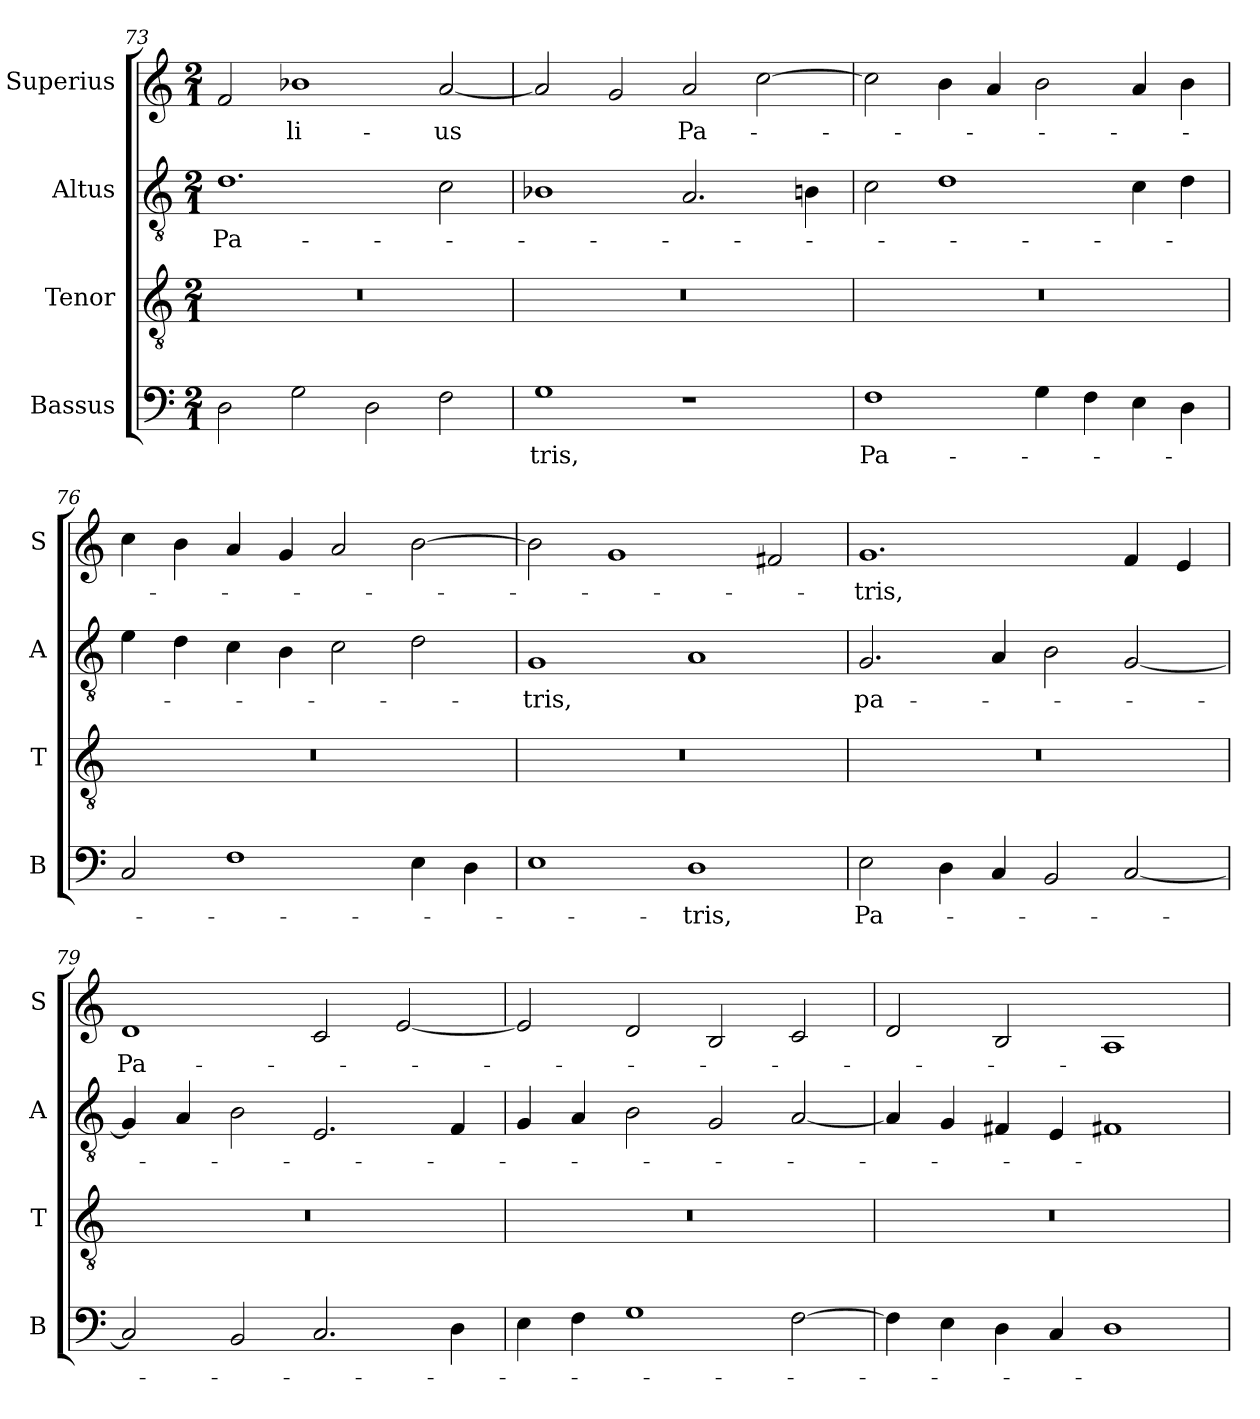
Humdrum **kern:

**kern	**text	**kern	**kern	**text	**kern	**text
*part4	*part4	*part3	*part2	*part2	*part1	*part1
*staff4	*staff4	*staff3	*staff2	*staff2	*staff1	*staff1
*I"Bassus	*	*I"Tenor	*I"Altus	*	*I"Superius	*
*I'B	*	*I'T	*I'A	*	*I'S	*
*clefF4	*	*clefGv2	*clefGv2	*	*clefG2	*
*k[]	*	*k[]	*k[]	*	*k[]	*
*M2/1	*	*M2/1	*M2/1	*	*M2/1	*
=73	=73	=73	=73	=73	=73	=73
2D	.	0r	1.d	Pa-	2f	.
!	!	!	!	!	!	!LO:LY:i
2G	.	.	.	.	1b-X	-li-
2D	.	.	.	.	.	.
!	!	!	!	!	!	!LO:LY:i
2F	.	.	2c	.	[2a	-us
=74	=74	=74	=74	=74	=74	=74
!	!LO:LY:i	!	!	!	!	!
1G	-tris,	0r	1B-X	.	2a]	.
.	.	.	.	.	2g	.
!	!	!	!	!	!	!LO:LY:i
1r	.	.	2.A	.	2a	Pa-
.	.	.	.	.	[2cc	.
.	.	.	4Bn	.	.	.
=75	=75	=75	=75	=75	=75	=75
1F	Pa-	0r	2c	.	2cc]	.
.	.	.	1d	.	4b	.
.	.	.	.	.	4a	.
4G	.	.	.	.	2b	.
4F	.	.	.	.	.	.
4E	.	.	4c	.	4a	.
4D	.	.	4d	.	4b	.
=76	=76	=76	=76	=76	=76	=76
2C	.	0r	4e	.	4cc	.
.	.	.	4d	.	4b	.
1F	.	.	4c	.	4a	.
.	.	.	4B	.	4g	.
.	.	.	2c	.	2a	.
4E	.	.	2d	.	[2b	.
4D	.	.	.	.	.	.
=77	=77	=77	=77	=77	=77	=77
!	!	!	!	!LO:LY:i	!	!
1E	.	0r	1G	-tris,	2b]	.
.	.	.	.	.	1g	.
!	!LO:LY:i	!	!	!	!	!
1D	-tris,	.	1A	.	.	.
.	.	.	.	.	2f#X	.
=78	=78	=78	=78	=78	=78	=78
!	!LO:LY:i	!	!	!LO:LY:i	!	!LO:LY:i
2E	Pa-	0r	2.G	pa-	1.g	-tris,
4D	.	.	.	.	.	.
4C	.	.	4A	.	.	.
2BB	.	.	2B	.	.	.
[2C	.	.	[2G	.	4f	.
.	.	.	.	.	4e	.
=79	=79	=79	=79	=79	=79	=79
!	!	!	!	!	!	!LO:LY:i
2C]	.	0r	4G]	.	1d	Pa-
.	.	.	4A	.	.	.
2BB	.	.	2B	.	.	.
2.C	.	.	2.E	.	2c	.
.	.	.	.	.	[2e	.
4D	.	.	4F	.	.	.
=80	=80	=80	=80	=80	=80	=80
4E	.	0r	4G	.	2e]	.
4F	.	.	4A	.	.	.
1G	.	.	2B	.	2d	.
.	.	.	2G	.	2B	.
[2F	.	.	[2A	.	2c	.
=81	=81	=81	=81	=81	=81	=81
4F]	.	0r	4A]	.	2d	.
4E	.	.	4G	.	.	.
4D	.	.	4F#X	.	2B	.
4C	.	.	4E	.	.	.
1D	.	.	1F#X	.	1A	.
=	=	=	=	=	=	=
*-	*-	*-	*-	*-	*-	*-
